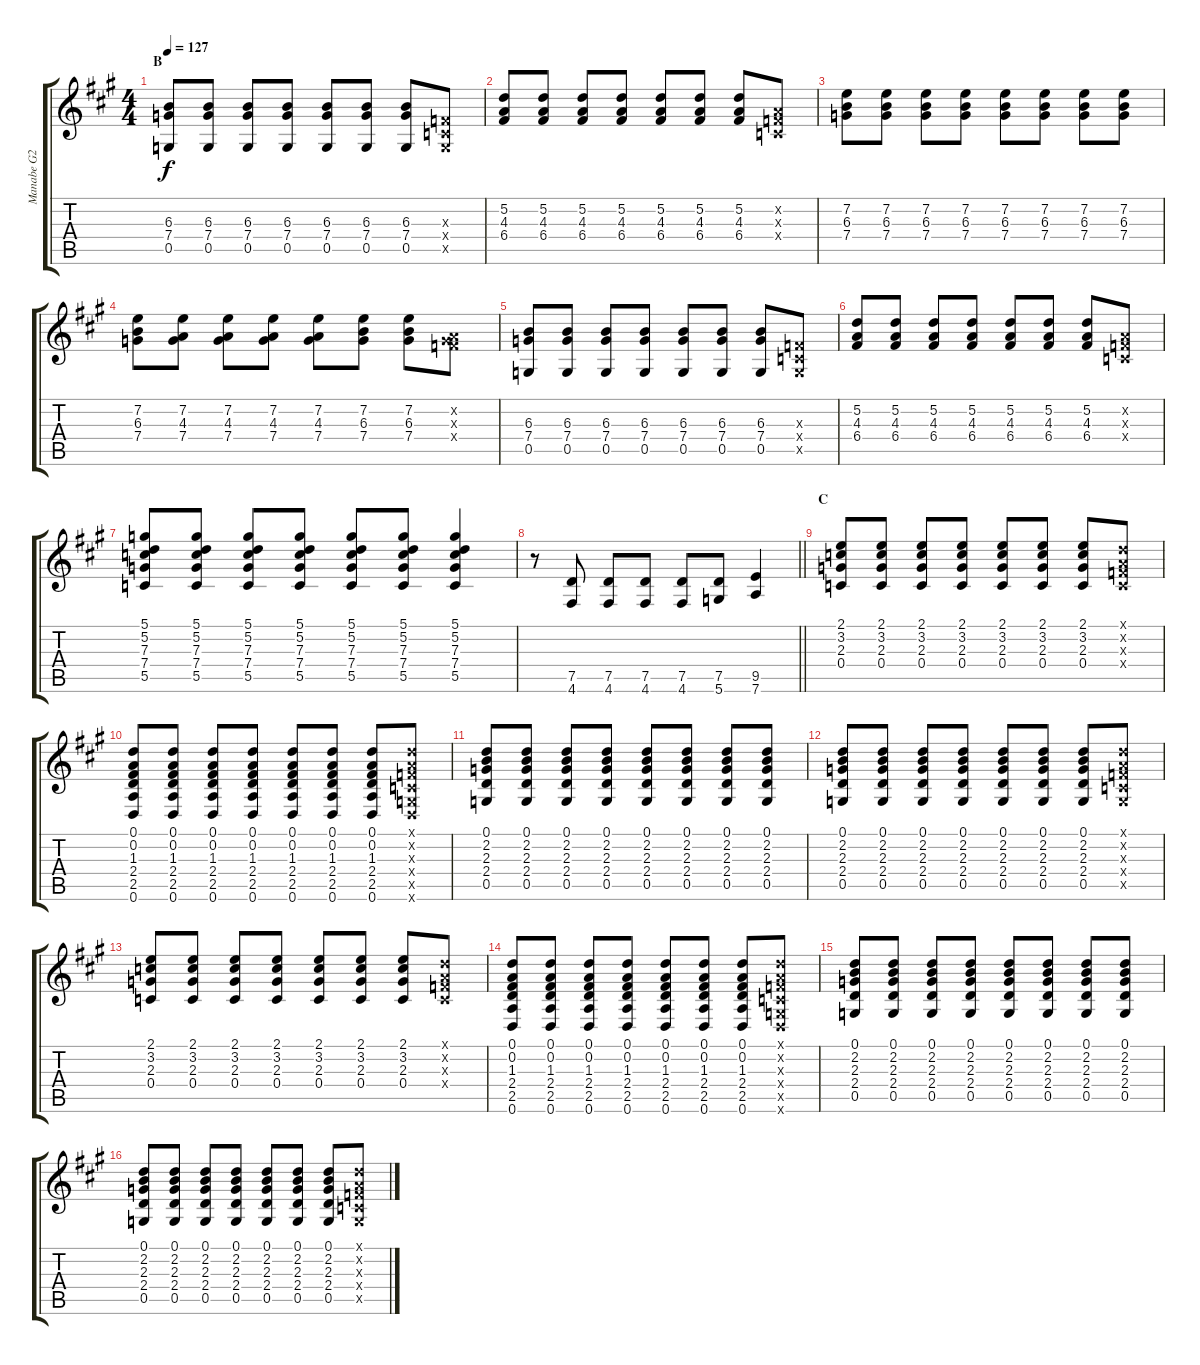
\track ("Manabe G2" "Manabe G2") {instrument overdrivenguitar}
\staff {score tabs}
\tuning (D4 A3 F3 C3 G2 D2) {hide}
\ts (4 4)
\section ("" "B")
\tempo 127
\clef g2
\ks a
(6.3 7.4 0.5).8{dy f} (6.3 7.4 0.5).8 (6.3 7.4 0.5).8 (6.3 7.4 0.5).8 (6.3 7.4 0.5).8 (6.3 7.4 0.5).8 (6.3 7.4 0.5).8 (0.3{x} 0.4{x} 0.5{x}).8 |
(5.2 4.3 6.4).8 (5.2 4.3 6.4).8 (5.2 4.3 6.4).8 (5.2 4.3 6.4).8 (5.2 4.3 6.4).8 (5.2 4.3 6.4).8 (5.2 4.3 6.4).8 (0.2{x} 0.3{x} 0.4{x}).8 |
(7.2 6.3 7.4).8 (7.2 6.3 7.4).8 (7.2 6.3 7.4).8 (7.2 6.3 7.4).8 (7.2 6.3 7.4).8 (7.2 6.3 7.4).8 (7.2 6.3 7.4).8 (7.2 6.3 7.4).8 |
(7.2 6.3 7.4).8 (7.2 4.3 7.4).8 (7.2 4.3 7.4).8 (7.2 4.3 7.4).8 (7.2 4.3 7.4).8 (7.2 6.3 7.4).8 (7.2 6.3 7.4).8 (0.2{x} 0.3{x} 7.4{x}).8 |
(6.3 7.4 0.5).8 (6.3 7.4 0.5).8 (6.3 7.4 0.5).8 (6.3 7.4 0.5).8 (6.3 7.4 0.5).8 (6.3 7.4 0.5).8 (6.3 7.4 0.5).8 (0.3{x} 0.4{x} 0.5{x}).8 |
(5.2 4.3 6.4).8 (5.2 4.3 6.4).8 (5.2 4.3 6.4).8 (5.2 4.3 6.4).8 (5.2 4.3 6.4).8 (5.2 4.3 6.4).8 (5.2 4.3 6.4).8 (0.2{x} 0.3{x} 0.4{x}).8 |
(5.1 5.2 7.3 7.4 5.5).8 (5.1 5.2 7.3 7.4 5.5).8 (5.1 5.2 7.3 7.4 5.5).8 (5.1 5.2 7.3 7.4 5.5).8 (5.1 5.2 7.3 7.4 5.5).8 (5.1 5.2 7.3 7.4 5.5).8 (5.1 5.2 7.3 7.4 5.5).4 |
\barLineRight lightlight
r.8 (7.5 4.6).8 (7.5 4.6).8 (7.5 4.6).8 (7.5 4.6).8 (7.5 5.6).8 (9.5 7.6).4 |
\section ("" "C")
(2.1 3.2 2.3 0.4).8 (2.1 3.2 2.3 0.4).8 (2.1 3.2 2.3 0.4).8 (2.1 3.2 2.3 0.4).8 (2.1 3.2 2.3 0.4).8 (2.1 3.2 2.3 0.4).8 (2.1 3.2 2.3 0.4).8 (0.1{x} 0.2{x} 0.3{x} 0.4{x}).8 |
(0.1 0.2 1.3 2.4 2.5 0.6).8 (0.1 0.2 1.3 2.4 2.5 0.6).8 (0.1 0.2 1.3 2.4 2.5 0.6).8 (0.1 0.2 1.3 2.4 2.5 0.6).8 (0.1 0.2 1.3 2.4 2.5 0.6).8 (0.1 0.2 1.3 2.4 2.5 0.6).8 (0.1 0.2 1.3 2.4 2.5 0.6).8 (0.1{x} 0.2{x} 0.3{x} 0.4{x} 0.5{x} 0.6{x}).8 |
(0.1 2.2 2.3 2.4 0.5).8 (0.1 2.2 2.3 2.4 0.5).8 (0.1 2.2 2.3 2.4 0.5).8 (0.1 2.2 2.3 2.4 0.5).8 (0.1 2.2 2.3 2.4 0.5).8 (0.1 2.2 2.3 2.4 0.5).8 (0.1 2.2 2.3 2.4 0.5).8 (0.1 2.2 2.3 2.4 0.5).8 |
(0.1 2.2 2.3 2.4 0.5).8 (0.1 2.2 2.3 2.4 0.5).8 (0.1 2.2 2.3 2.4 0.5).8 (0.1 2.2 2.3 2.4 0.5).8 (0.1 2.2 2.3 2.4 0.5).8 (0.1 2.2 2.3 2.4 0.5).8 (0.1 2.2 2.3 2.4 0.5).8 (0.1{x} 0.2{x} 0.3{x} 0.4{x} 0.5{x}).8 |
(2.1 3.2 2.3 0.4).8 (2.1 3.2 2.3 0.4).8 (2.1 3.2 2.3 0.4).8 (2.1 3.2 2.3 0.4).8 (2.1 3.2 2.3 0.4).8 (2.1 3.2 2.3 0.4).8 (2.1 3.2 2.3 0.4).8 (0.1{x} 0.2{x} 0.3{x} 0.4{x}).8 |
(0.1 0.2 1.3 2.4 2.5 0.6).8 (0.1 0.2 1.3 2.4 2.5 0.6).8 (0.1 0.2 1.3 2.4 2.5 0.6).8 (0.1 0.2 1.3 2.4 2.5 0.6).8 (0.1 0.2 1.3 2.4 2.5 0.6).8 (0.1 0.2 1.3 2.4 2.5 0.6).8 (0.1 0.2 1.3 2.4 2.5 0.6).8 (0.1{x} 0.2{x} 0.3{x} 0.4{x} 0.5{x} 0.6{x}).8 |
(0.1 2.2 2.3 2.4 0.5).8 (0.1 2.2 2.3 2.4 0.5).8 (0.1 2.2 2.3 2.4 0.5).8 (0.1 2.2 2.3 2.4 0.5).8 (0.1 2.2 2.3 2.4 0.5).8 (0.1 2.2 2.3 2.4 0.5).8 (0.1 2.2 2.3 2.4 0.5).8 (0.1 2.2 2.3 2.4 0.5).8 |
(0.1 2.2 2.3 2.4 0.5).8 (0.1 2.2 2.3 2.4 0.5).8 (0.1 2.2 2.3 2.4 0.5).8 (0.1 2.2 2.3 2.4 0.5).8 (0.1 2.2 2.3 2.4 0.5).8 (0.1 2.2 2.3 2.4 0.5).8 (0.1 2.2 2.3 2.4 0.5).8 (0.1{x} 0.2{x} 0.3{x} 0.4{x} 0.5{x}).8
